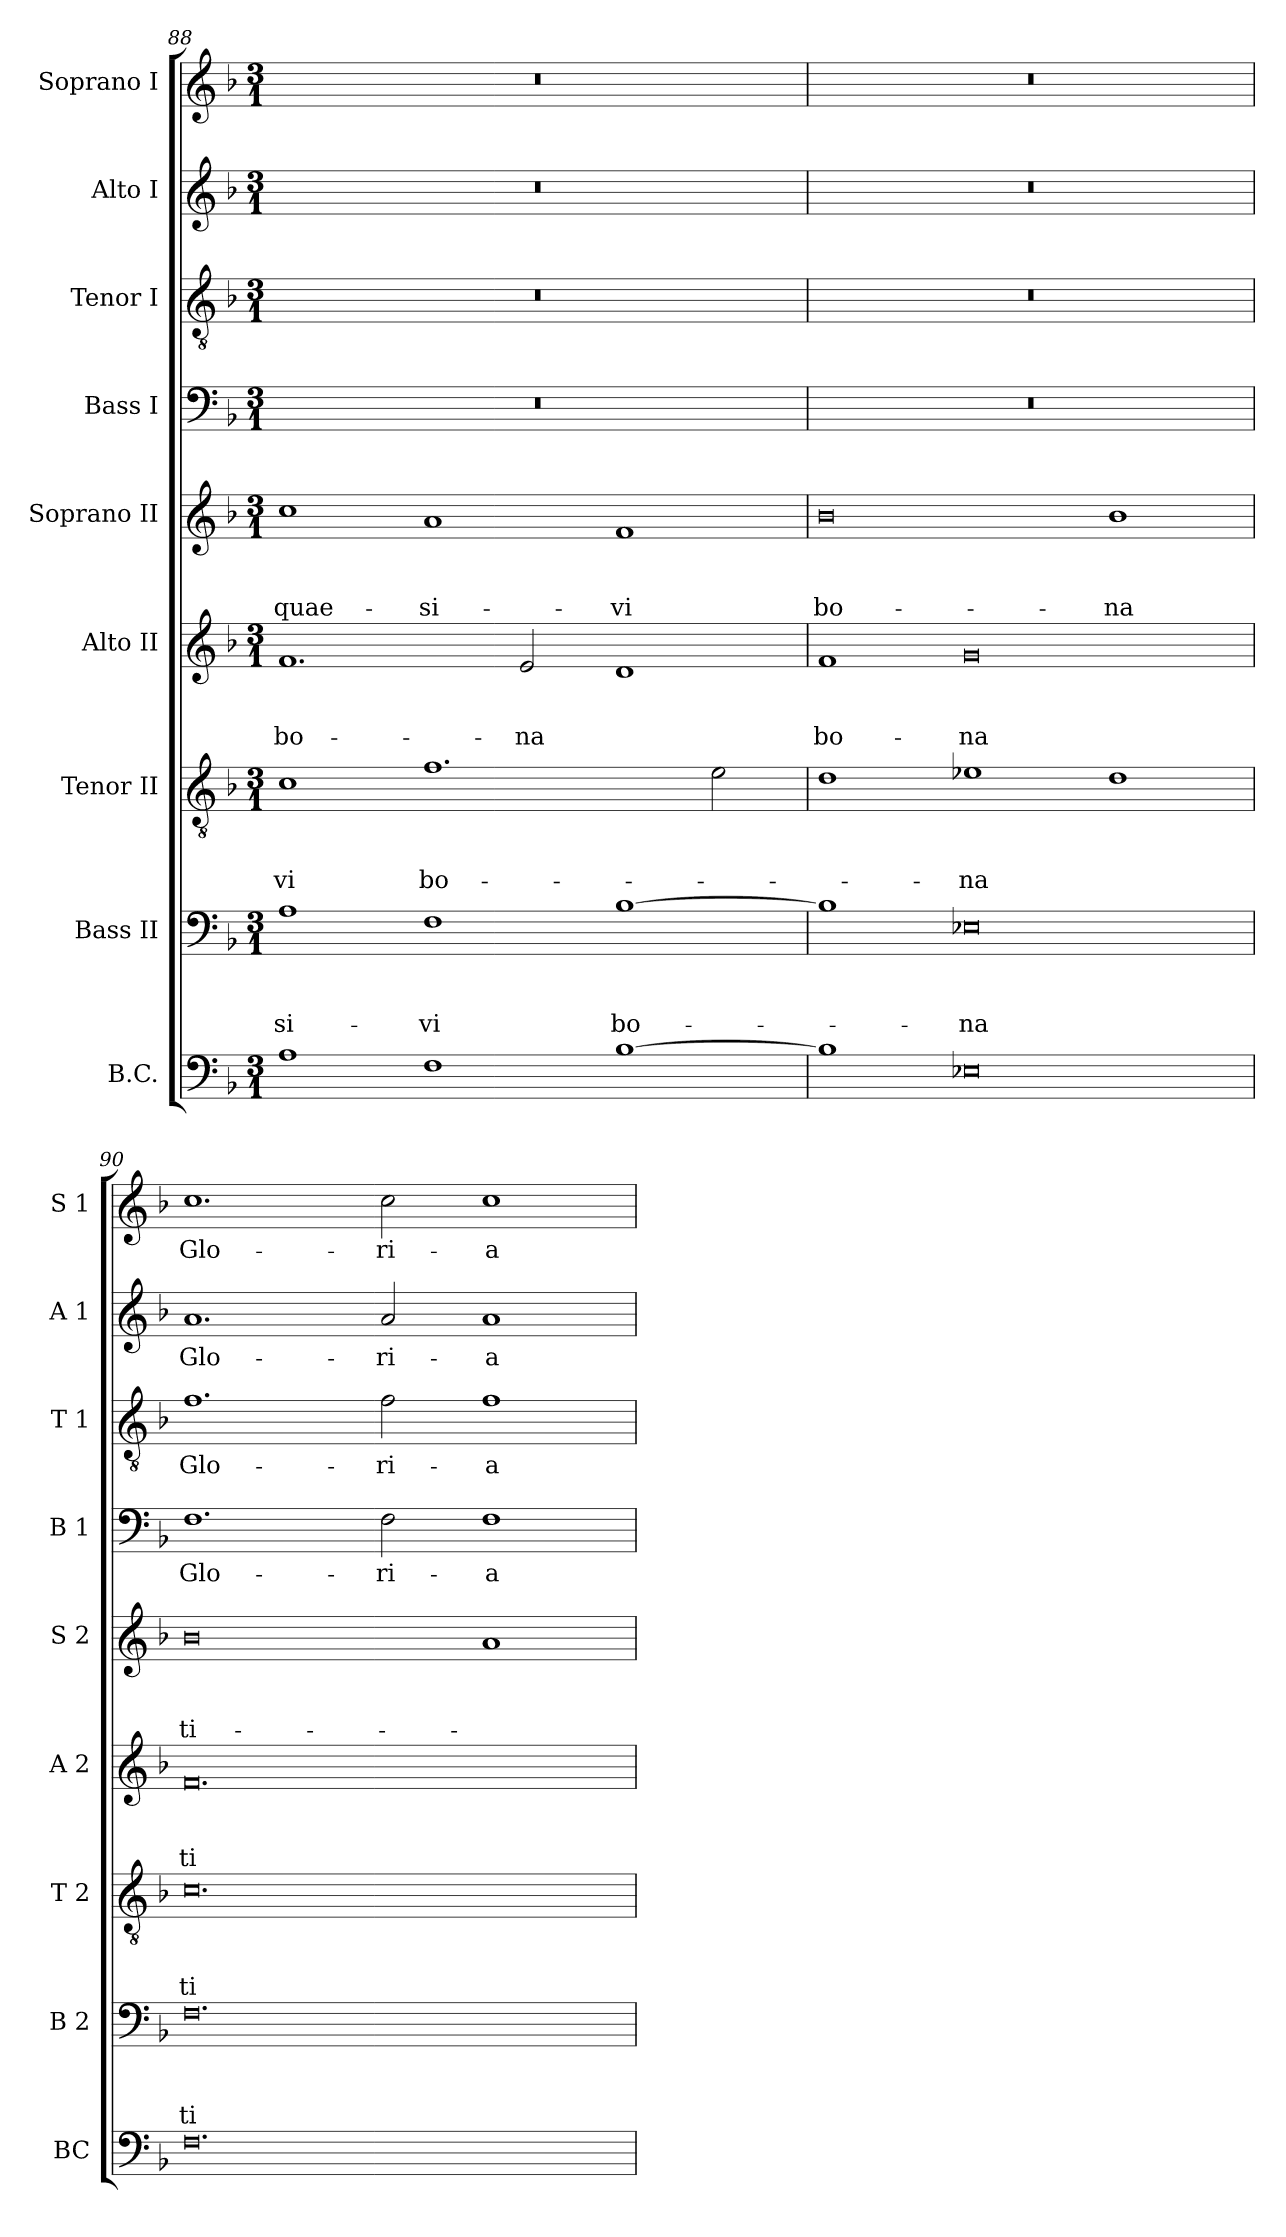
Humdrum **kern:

**kern	**kern	**text	**text	**text	**kern	**text	**text	**text	**kern	**text	**text	**text	**kern	**text	**text	**text	**kern	**text	**kern	**text	**kern	**text	**kern	**text
*part9	*part8	*part8	*part8	*part8	*part7	*part7	*part7	*part7	*part6	*part6	*part6	*part6	*part5	*part5	*part5	*part5	*part4	*part4	*part3	*part3	*part2	*part2	*part1	*part1
*staff9	*staff8	*staff8	*staff8	*staff8	*staff7	*staff7	*staff7	*staff7	*staff6	*staff6	*staff6	*staff6	*staff5	*staff5	*staff5	*staff5	*staff4	*staff4	*staff3	*staff3	*staff2	*staff2	*staff1	*staff1
*I"B.C.	*I"Bass II	*	*	*	*I"Tenor II	*	*	*	*I"Alto II	*	*	*	*I"Soprano II	*	*	*	*I"Bass I	*	*I"Tenor I	*	*I"Alto I	*	*I"Soprano I	*
*I'BC	*I'B 2	*	*	*	*I'T 2	*	*	*	*I'A 2	*	*	*	*I'S 2	*	*	*	*I'B 1	*	*I'T 1	*	*I'A 1	*	*I'S 1	*
*clefF4	*clefF4	*	*	*	*clefGv2	*	*	*	*clefG2	*	*	*	*clefG2	*	*	*	*clefF4	*	*clefGv2	*	*clefG2	*	*clefG2	*
*k[b-]	*k[b-]	*	*	*	*k[b-]	*	*	*	*k[b-]	*	*	*	*k[b-]	*	*	*	*k[b-]	*	*k[b-]	*	*k[b-]	*	*k[b-]	*
*F:	*F:	*	*	*	*F:	*	*	*	*F:	*	*	*	*F:	*	*	*	*F:	*	*F:	*	*F:	*	*F:	*
*M3/1	*M3/1	*	*	*	*M3/1	*	*	*	*M3/1	*	*	*	*M3/1	*	*	*	*M3/1	*	*M3/1	*	*M3/1	*	*M3/1	*
=88	=88	=88	=88	=88	=88	=88	=88	=88	=88	=88	=88	=88	=88	=88	=88	=88	=88	=88	=88	=88	=88	=88	=88	=88
!	!	!	!	!LO:LY:b	!	!	!	!LO:LY:b	!	!	!	!LO:LY:b	!	!	!	!LO:LY:b	!	!	!	!	!	!	!	!
1A	1A	.	.	-si-	1c	.	.	-vi	1.f	.	.	bo-	1cc	.	.	quae-	0.r	.	0.r	.	0.r	.	0.r	.
!	!	!	!	!LO:LY:b	!	!	!	!LO:LY:b	!	!	!	!	!	!	!	!LO:LY:b	!	!	!	!	!	!	!	!
1F	1F	.	.	-vi	1.f	.	.	bo-	.	.	.	.	1a	.	.	-si-	.	.	.	.	.	.	.	.
!	!	!	!	!	!	!	!	!	!	!	!	!LO:LY:b	!	!	!	!	!	!	!	!	!	!	!	!
.	.	.	.	.	.	.	.	.	2e/	.	.	-na	.	.	.	.	.	.	.	.	.	.	.	.
!	!	!	!	!LO:LY:b	!	!	!	!	!	!	!	!	!	!	!	!LO:LY:b	!	!	!	!	!	!	!	!
[1B-	[1B-	.	.	bo-	.	.	.	.	1d	.	.	.	1f	.	.	-vi	.	.	.	.	.	.	.	.
.	.	.	.	.	2e\	.	.	.	.	.	.	.	.	.	.	.	.	.	.	.	.	.	.	.
=89	=89	=89	=89	=89	=89	=89	=89	=89	=89	=89	=89	=89	=89	=89	=89	=89	=89	=89	=89	=89	=89	=89	=89	=89
!	!	!	!	!	!	!	!	!	!	!	!	!LO:LY:b	!	!	!	!LO:LY:b	!	!	!	!	!	!	!	!
1B-]	1B-]	.	.	.	1d	.	.	.	1f	.	.	bo-	0b-	.	.	bo-	0.r	.	0.r	.	0.r	.	0.r	.
!	!	!	!	!LO:LY:b	!	!	!	!LO:LY:b	!	!	!	!LO:LY:b	!	!	!	!	!	!	!	!	!	!	!	!
0E-X	0E-X	.	.	-na	1e-X	.	.	-na	0g	.	.	-na	.	.	.	.	.	.	.	.	.	.	.	.
!	!	!	!	!	!	!	!	!	!	!	!	!	!	!	!	!LO:LY:b	!	!	!	!	!	!	!	!
.	.	.	.	.	1d	.	.	.	.	.	.	.	1b-	.	.	-na	.	.	.	.	.	.	.	.
=90	=90	=90	=90	=90	=90	=90	=90	=90	=90	=90	=90	=90	=90	=90	=90	=90	=90	=90	=90	=90	=90	=90	=90	=90
!	!	!	!	!LO:LY:b	!	!	!	!LO:LY:b	!	!	!	!LO:LY:b	!	!	!	!LO:LY:b	!	!LO:LY:b	!	!LO:LY:b	!	!LO:LY:b	!	!LO:LY:b
0.F	0.F	.	.	ti-	0.c	.	.	ti-	0.f	.	.	ti-	0b-	.	.	ti-	1.F	Glo-	1.f	Glo-	1.a	Glo-	1.cc	Glo-
!	!	!	!	!	!	!	!	!	!	!	!	!	!	!	!	!	!	!LO:LY:b	!	!LO:LY:b	!	!LO:LY:b	!	!LO:LY:b
.	.	.	.	.	.	.	.	.	.	.	.	.	.	.	.	.	2F\	-ri-	2f\	-ri-	2a/	-ri-	2cc\	-ri-
!	!	!	!	!	!	!	!	!	!	!	!	!	!	!	!	!	!	!LO:LY:b	!	!LO:LY:b	!	!LO:LY:b	!	!LO:LY:b
.	.	.	.	.	.	.	.	.	.	.	.	.	1a	.	.	.	1F	-a	1f	-a	1a	-a	1cc	-a
=	=	=	=	=	=	=	=	=	=	=	=	=	=	=	=	=	=	=	=	=	=	=	=	=
*-	*-	*-	*-	*-	*-	*-	*-	*-	*-	*-	*-	*-	*-	*-	*-	*-	*-	*-	*-	*-	*-	*-	*-	*-
